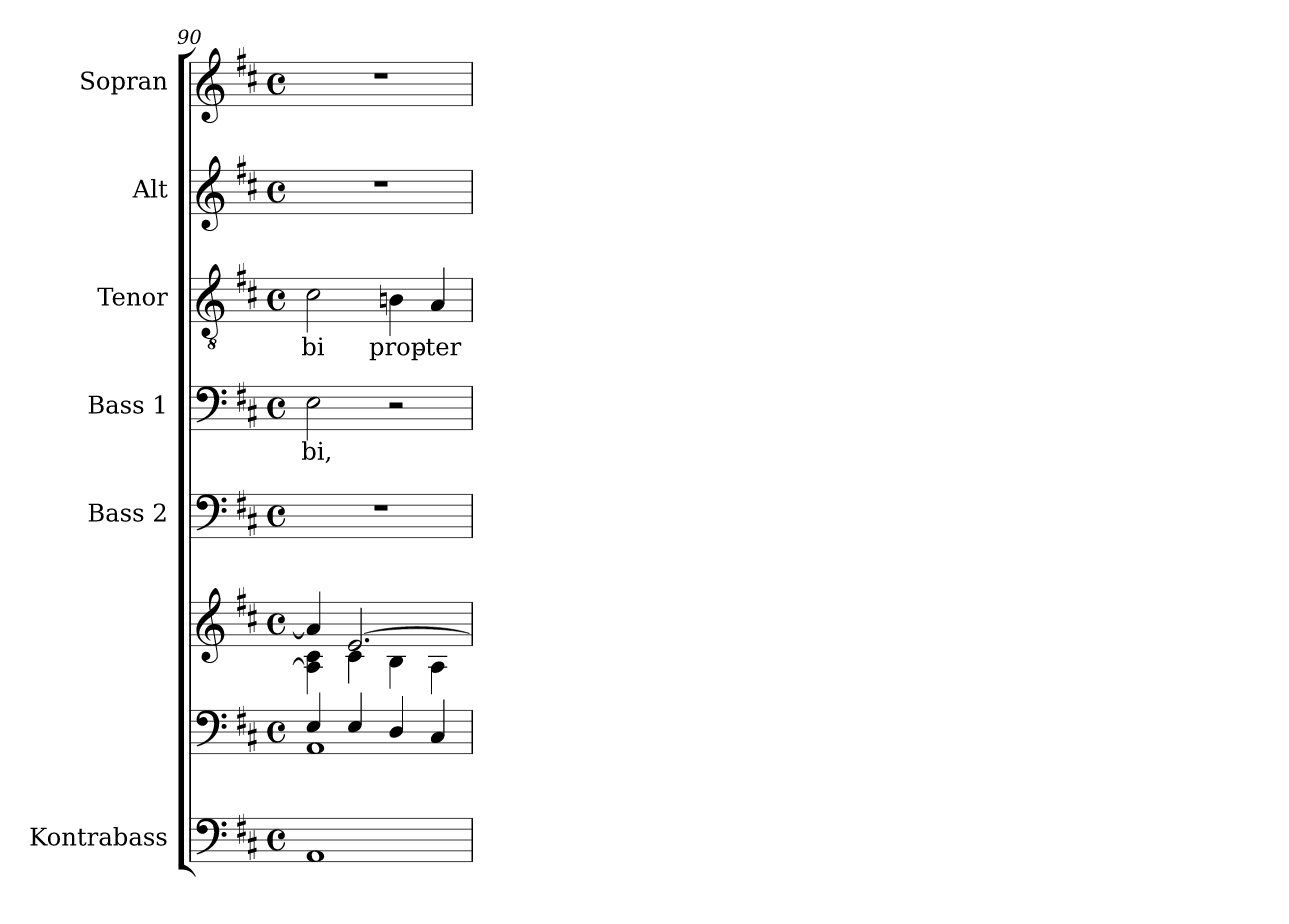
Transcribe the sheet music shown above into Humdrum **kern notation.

**kern	**kern	**kern	**kern	**kern	**text	**kern	**text	**kern	**kern
*part7	*part6	*part6	*part5	*part4	*part4	*part3	*part3	*part2	*part1
*staff8	*staff7	*staff6	*staff5	*staff4	*staff4	*staff3	*staff3	*staff2	*staff1
*I"Kontrabass	*	*	*I"Bass 2	*I"Bass 1	*	*I"Tenor	*	*I"Alt	*I"Sopran
*I'Kb.	*	*	*I'B. 2	*I'B. 1	*	*I'T.	*	*I'A.	*I'S.
*clefF4	*clefF4	*clefG2	*clefF4	*clefF4	*	*clefGv2	*	*clefG2	*clefG2
*ITrd7c12	*	*	*	*	*	*	*	*	*
*k[f#c#]	*k[f#c#]	*k[f#c#]	*k[f#c#]	*k[f#c#]	*	*k[f#c#]	*	*k[f#c#]	*k[f#c#]
*D:	*D:	*D:	*D:	*D:	*	*D:	*	*D:	*D:
*M4/4	*M4/4	*M4/4	*M4/4	*M4/4	*	*M4/4	*	*M4/4	*M4/4
*met(c)	*met(c)	*met(c)	*met(c)	*met(c)	*	*met(c)	*	*met(c)	*met(c)
=90	=90	=90	=90	=90	=90	=90	=90	=90	=90
*	*^	*^	*	*	*	*	*	*	*
!	!	!	!	!	!	!	!LO:LY:b	!	!LO:LY:b	!	!
1AAA	4E/	1AA	4a/]	4A\] 4c#\	1r	2E\	-bi,	2c#\	-bi	1r	1r
.	4E/	.	[>2.e/	4c#\	.	.	.	.	.	.	.
!	!	!	!	!	!	!	!	!	!LO:LY:b	!	!
.	4D/	.	.	4B\	.	2r	.	4Bn\	prop-	.	.
!	!	!	!	!	!	!	!	!	!LO:LY:b	!	!
.	4C#/	.	.	4A\	.	.	.	4A/	-ter	.	.
*	*v	*v	*	*	*	*	*	*	*	*	*
*	*	*v	*v	*	*	*	*	*	*	*
=	=	=	=	=	=	=	=	=	=
*-	*-	*-	*-	*-	*-	*-	*-	*-	*-
